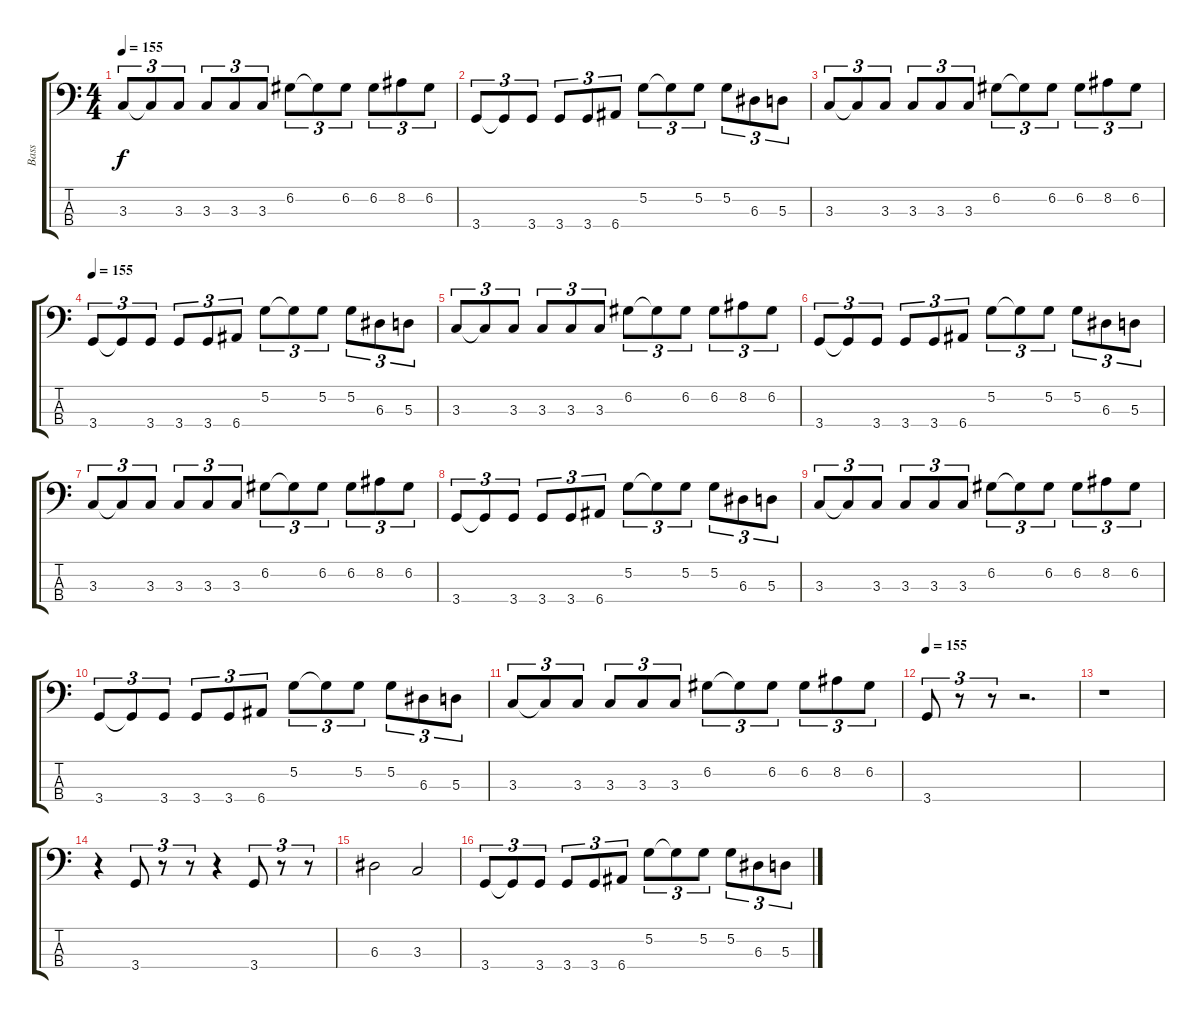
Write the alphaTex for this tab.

\track ("Bass" "Bass") {instrument electricbassfinger}
\staff {score tabs}
\tuning (G2 D2 A1 E1) {hide}
\ts (4 4)
\tempo 155
\clef f4
\ks c
3.3.8{tu (3 2) dy f} 3.3{t}.8{tu (3 2)} 3.3.8{tu (3 2)} 3.3.8{tu (3 2)} 3.3.8{tu (3 2)} 3.3.8{tu (3 2)} 6.2.8{tu (3 2)} 6.2{t}.8{tu (3 2)} 6.2.8{tu (3 2)} 6.2.8{tu (3 2)} 8.2.8{tu (3 2)} 6.2.8{tu (3 2)} |
3.4.8{tu (3 2)} 3.4{t}.8{tu (3 2)} 3.4.8{tu (3 2)} 3.4.8{tu (3 2)} 3.4.8{tu (3 2)} 6.4.8{tu (3 2)} 5.2.8{tu (3 2)} 5.2{t}.8{tu (3 2)} 5.2.8{tu (3 2)} 5.2.8{tu (3 2)} 6.3.8{tu (3 2)} 5.3.8{tu (3 2)} |
3.3.8{tu (3 2)} 3.3{t}.8{tu (3 2)} 3.3.8{tu (3 2)} 3.3.8{tu (3 2)} 3.3.8{tu (3 2)} 3.3.8{tu (3 2)} 6.2.8{tu (3 2)} 6.2{t}.8{tu (3 2)} 6.2.8{tu (3 2)} 6.2.8{tu (3 2)} 8.2.8{tu (3 2)} 6.2.8{tu (3 2)} |
\tempo 155
3.4.8{tu (3 2)} 3.4{t}.8{tu (3 2)} 3.4.8{tu (3 2)} 3.4.8{tu (3 2)} 3.4.8{tu (3 2)} 6.4.8{tu (3 2)} 5.2.8{tu (3 2)} 5.2{t}.8{tu (3 2)} 5.2.8{tu (3 2)} 5.2.8{tu (3 2)} 6.3.8{tu (3 2)} 5.3.8{tu (3 2)} |
3.3.8{tu (3 2)} 3.3{t}.8{tu (3 2)} 3.3.8{tu (3 2)} 3.3.8{tu (3 2)} 3.3.8{tu (3 2)} 3.3.8{tu (3 2)} 6.2.8{tu (3 2)} 6.2{t}.8{tu (3 2)} 6.2.8{tu (3 2)} 6.2.8{tu (3 2)} 8.2.8{tu (3 2)} 6.2.8{tu (3 2)} |
3.4.8{tu (3 2)} 3.4{t}.8{tu (3 2)} 3.4.8{tu (3 2)} 3.4.8{tu (3 2)} 3.4.8{tu (3 2)} 6.4.8{tu (3 2)} 5.2.8{tu (3 2)} 5.2{t}.8{tu (3 2)} 5.2.8{tu (3 2)} 5.2.8{tu (3 2)} 6.3.8{tu (3 2)} 5.3.8{tu (3 2)} |
3.3.8{tu (3 2)} 3.3{t}.8{tu (3 2)} 3.3.8{tu (3 2)} 3.3.8{tu (3 2)} 3.3.8{tu (3 2)} 3.3.8{tu (3 2)} 6.2.8{tu (3 2)} 6.2{t}.8{tu (3 2)} 6.2.8{tu (3 2)} 6.2.8{tu (3 2)} 8.2.8{tu (3 2)} 6.2.8{tu (3 2)} |
3.4.8{tu (3 2)} 3.4{t}.8{tu (3 2)} 3.4.8{tu (3 2)} 3.4.8{tu (3 2)} 3.4.8{tu (3 2)} 6.4.8{tu (3 2)} 5.2.8{tu (3 2)} 5.2{t}.8{tu (3 2)} 5.2.8{tu (3 2)} 5.2.8{tu (3 2)} 6.3.8{tu (3 2)} 5.3.8{tu (3 2)} |
3.3.8{tu (3 2)} 3.3{t}.8{tu (3 2)} 3.3.8{tu (3 2)} 3.3.8{tu (3 2)} 3.3.8{tu (3 2)} 3.3.8{tu (3 2)} 6.2.8{tu (3 2)} 6.2{t}.8{tu (3 2)} 6.2.8{tu (3 2)} 6.2.8{tu (3 2)} 8.2.8{tu (3 2)} 6.2.8{tu (3 2)} |
3.4.8{tu (3 2)} 3.4{t}.8{tu (3 2)} 3.4.8{tu (3 2)} 3.4.8{tu (3 2)} 3.4.8{tu (3 2)} 6.4.8{tu (3 2)} 5.2.8{tu (3 2)} 5.2{t}.8{tu (3 2)} 5.2.8{tu (3 2)} 5.2.8{tu (3 2)} 6.3.8{tu (3 2)} 5.3.8{tu (3 2)} |
3.3.8{tu (3 2)} 3.3{t}.8{tu (3 2)} 3.3.8{tu (3 2)} 3.3.8{tu (3 2)} 3.3.8{tu (3 2)} 3.3.8{tu (3 2)} 6.2.8{tu (3 2)} 6.2{t}.8{tu (3 2)} 6.2.8{tu (3 2)} 6.2.8{tu (3 2)} 8.2.8{tu (3 2)} 6.2.8{tu (3 2)} |
\tempo 155
3.4.8{tu (3 2)} r.8{tu (3 2)} r.8{tu (3 2)} r.2{d} |
r.1 |
r.4 3.4.8{tu (3 2)} r.8{tu (3 2)} r.8{tu (3 2)} r.4 3.4.8{tu (3 2)} r.8{tu (3 2)} r.8{tu (3 2)} |
6.3.2 3.3.2 |
3.4.8{tu (3 2)} 3.4{t}.8{tu (3 2)} 3.4.8{tu (3 2)} 3.4.8{tu (3 2)} 3.4.8{tu (3 2)} 6.4.8{tu (3 2)} 5.2.8{tu (3 2)} 5.2{t}.8{tu (3 2)} 5.2.8{tu (3 2)} 5.2.8{tu (3 2)} 6.3.8{tu (3 2)} 5.3.8{tu (3 2)}
